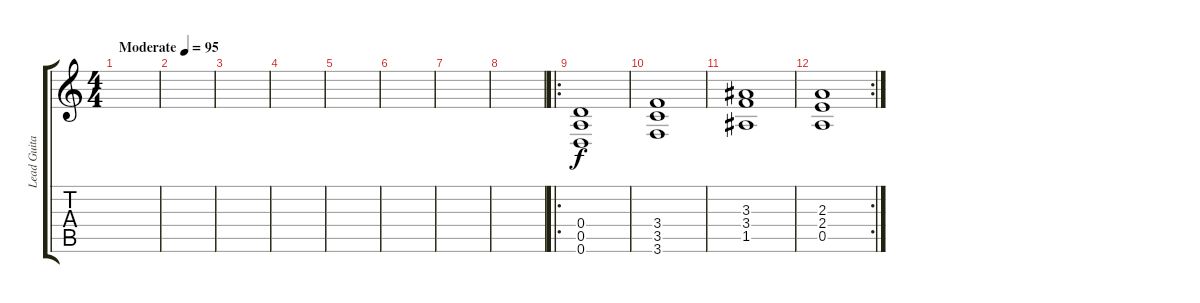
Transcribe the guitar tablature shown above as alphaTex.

\track ("Lead Guitar" "Lead Guita") {instrument distortionguitar}
\staff {score tabs}
\tuning (E4 B3 G3 D3 A2 D2) {hide}
\ts (4 4)
\tempo (95 "Moderate")
\clef g2
\ks c
|
|
|
|
|
|
|
|
\ro
(0.4 0.5 0.6).1 |
(3.4 3.5 3.6).1 |
(3.3 3.4 1.5).1 |
\rc 2
(2.3 2.4 0.5).1
